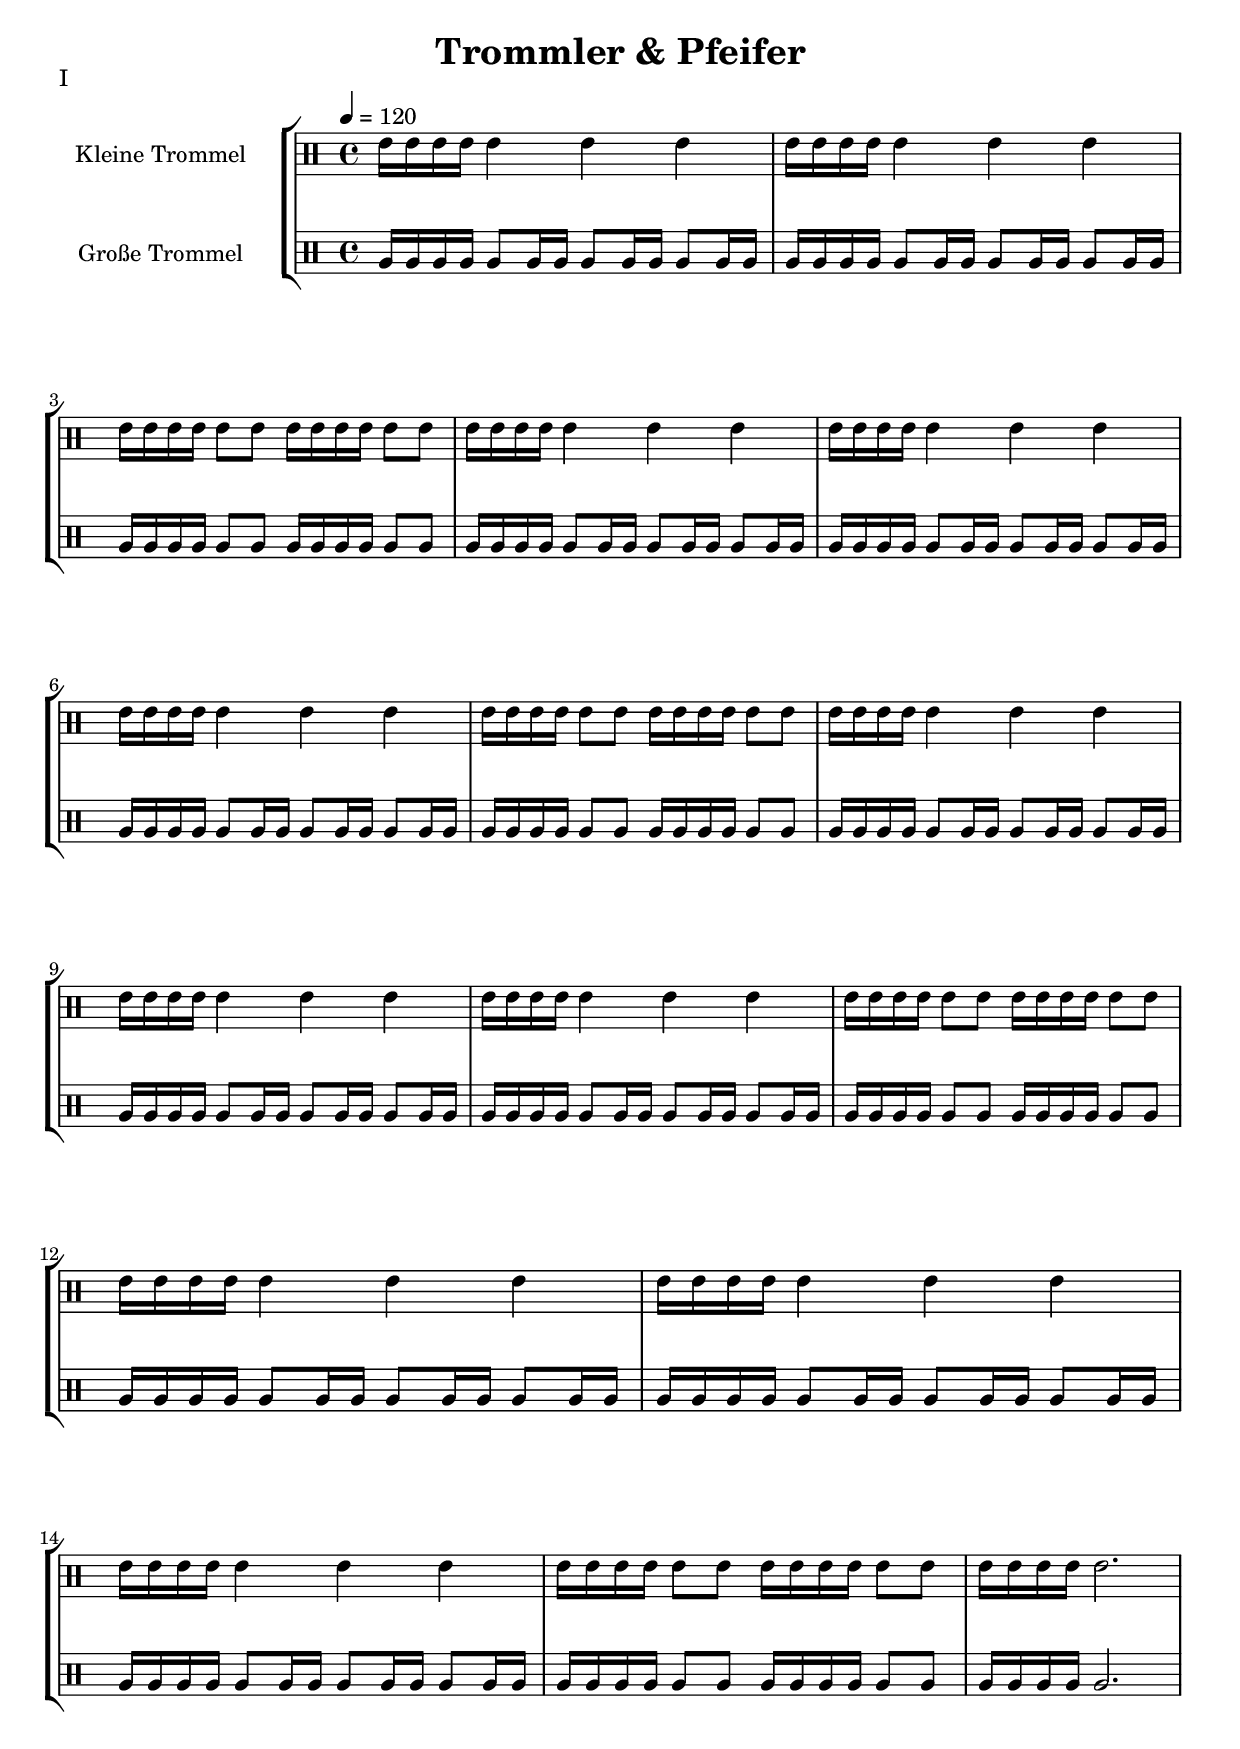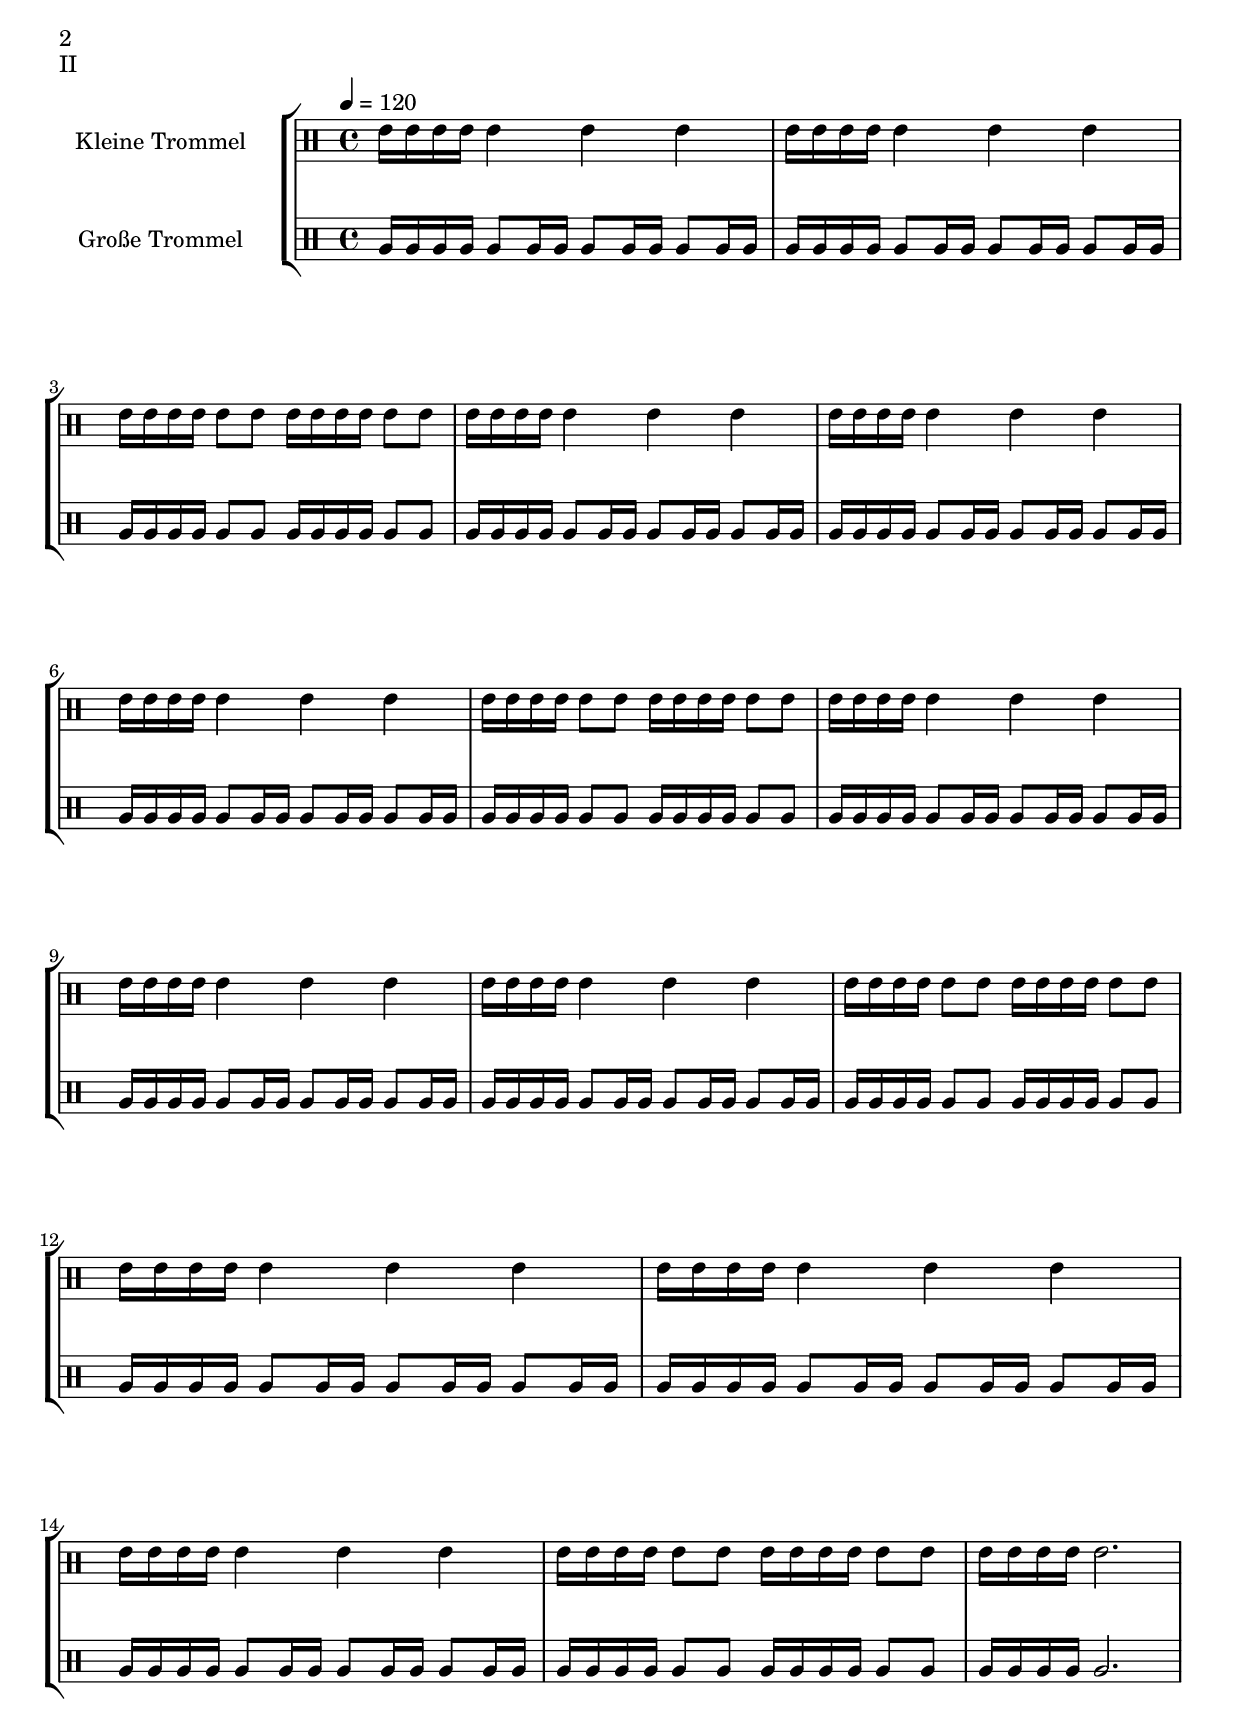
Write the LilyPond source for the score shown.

\version "2.22.1"

\header {
	title = "Trommler & Pfeifer"
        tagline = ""
}

global = {
        \time 4/4
	\tempo 4 = 120
}

GrossEins = \drummode {
	tomfh16 tomfh16 tomfh16 tomfh16
        tomfh8 tomfh16 tomfh16
        tomfh8 tomfh16 tomfh16
        tomfh8 tomfh16 tomfh16
}

GrossZwei = \drummode {
	tomfh16 tomfh16 tomfh16 tomfh16
        tomfh8 tomfh8
	tomfh16 tomfh16 tomfh16 tomfh16
        tomfh8 tomfh8
}

GrossDrei = \drummode {
	tomfh16 tomfh16 tomfh16 tomfh16
        tomfh2.
}

KleinEins = \drummode {
	tommh16 tommh16 tommh16 tommh16
        tommh4
        tommh4
        tommh4
}

KleinZwei = \drummode {
	tommh16 tommh16 tommh16 tommh16
        tommh8 tommh8
	tommh16 tommh16 tommh16 tommh16
        tommh8 tommh8
}

KleinDrei = \drummode {
	tommh16 tommh16 tommh16 tommh16
        tommh2.
}

KleineTrommelNoten = {
        \KleinEins | \KleinEins | \KleinZwei | \KleinEins |
        \KleinEins | \KleinEins | \KleinZwei | \KleinEins |
        \KleinEins | \KleinEins | \KleinZwei | \KleinEins |
        \KleinEins | \KleinEins | \KleinZwei | \KleinDrei |
}

KleineTrommel = {
	\set DrumStaff.instrumentName = "Kleine Trommel"
	\set DrumStaff.midiInstrument = "melodic tom"
        \set Staff.midiPanPosition = 1.0
        \set Staff.midiExpression = 0.7
        \new DrumVoice = "KleineTrommel" \KleineTrommelNoten
}

GrosseTrommelNoten = {
        \GrossEins | \GrossEins | \GrossZwei | \GrossEins |
        \GrossEins | \GrossEins | \GrossZwei | \GrossEins |
        \GrossEins | \GrossEins | \GrossZwei | \GrossEins |
        \GrossEins | \GrossEins | \GrossZwei | \GrossDrei |
}

GrosseTrommel = {
	\set Staff.instrumentName = "Große Trommel"
	\set Staff.midiInstrument = "melodic tom"
        \set Staff.midiPanPosition = -1.0
        \new DrumVoice = "GrosseTrommel " \GrosseTrommelNoten
}

\score {
        \header {
                piece = "I"
        }
	\new StaffGroup <<
                \new DrumStaff << \global \KleineTrommel >>
                \new DrumStaff << \global \GrosseTrommel >>
	>>
	\layout {
                indent = 4.0\cm
        }
	%\midi {}
}


\pageBreak
global = {
        \time 4/4
	\tempo 4 = 120
}

GrossEins = \drummode {
	tomfh16 tomfh16 tomfh16 tomfh16
        tomfh8 tomfh16 tomfh16
        tomfh8 tomfh16 tomfh16
        tomfh8 tomfh16 tomfh16
}

GrossZwei = \drummode {
	tomfh16 tomfh16 tomfh16 tomfh16
        tomfh8 tomfh8
	tomfh16 tomfh16 tomfh16 tomfh16
        tomfh8 tomfh8
}

GrossDrei = \drummode {
	tomfh16 tomfh16 tomfh16 tomfh16
        tomfh2.
}

KleinEins = \drummode {
	tommh16 tommh16 tommh16 tommh16
        tommh4
        tommh4
        tommh4
}

KleinZwei = \drummode {
	tommh16 tommh16 tommh16 tommh16
        tommh8 tommh8
	tommh16 tommh16 tommh16 tommh16
        tommh8 tommh8
}

KleinDrei = \drummode {
	tommh16 tommh16 tommh16 tommh16
        tommh2.
}

KleineTrommelNoten = {
        \KleinEins | \KleinEins | \KleinZwei | \KleinEins |
        \KleinEins | \KleinEins | \KleinZwei | \KleinEins |
        \KleinEins | \KleinEins | \KleinZwei | \KleinEins |
        \KleinEins | \KleinEins | \KleinZwei | \KleinDrei |
}

KleineTrommel = {
	\set DrumStaff.instrumentName = "Kleine Trommel"
	\set DrumStaff.midiInstrument = "melodic tom"
        \set Staff.midiPanPosition = 1.0
        \set Staff.midiExpression = 0.7
        \new DrumVoice = "KleineTrommel" \KleineTrommelNoten
}

GrosseTrommelNoten = {
        \GrossEins | \GrossEins | \GrossZwei | \GrossEins |
        \GrossEins | \GrossEins | \GrossZwei | \GrossEins |
        \GrossEins | \GrossEins | \GrossZwei | \GrossEins |
        \GrossEins | \GrossEins | \GrossZwei | \GrossDrei |
}

GrosseTrommel = {
	\set Staff.instrumentName = "Große Trommel"
	\set Staff.midiInstrument = "melodic tom"
        \set Staff.midiPanPosition = -1.0
        \new DrumVoice = "GrosseTrommel " \GrosseTrommelNoten
}

\score {
        \header {
                piece = "II"
        }
	\new StaffGroup <<
                \new DrumStaff << \global \KleineTrommel >>
                \new DrumStaff << \global \GrosseTrommel >>
	>>
	\layout {
                indent = 4.0\cm
        }
	%\midi {}
}


